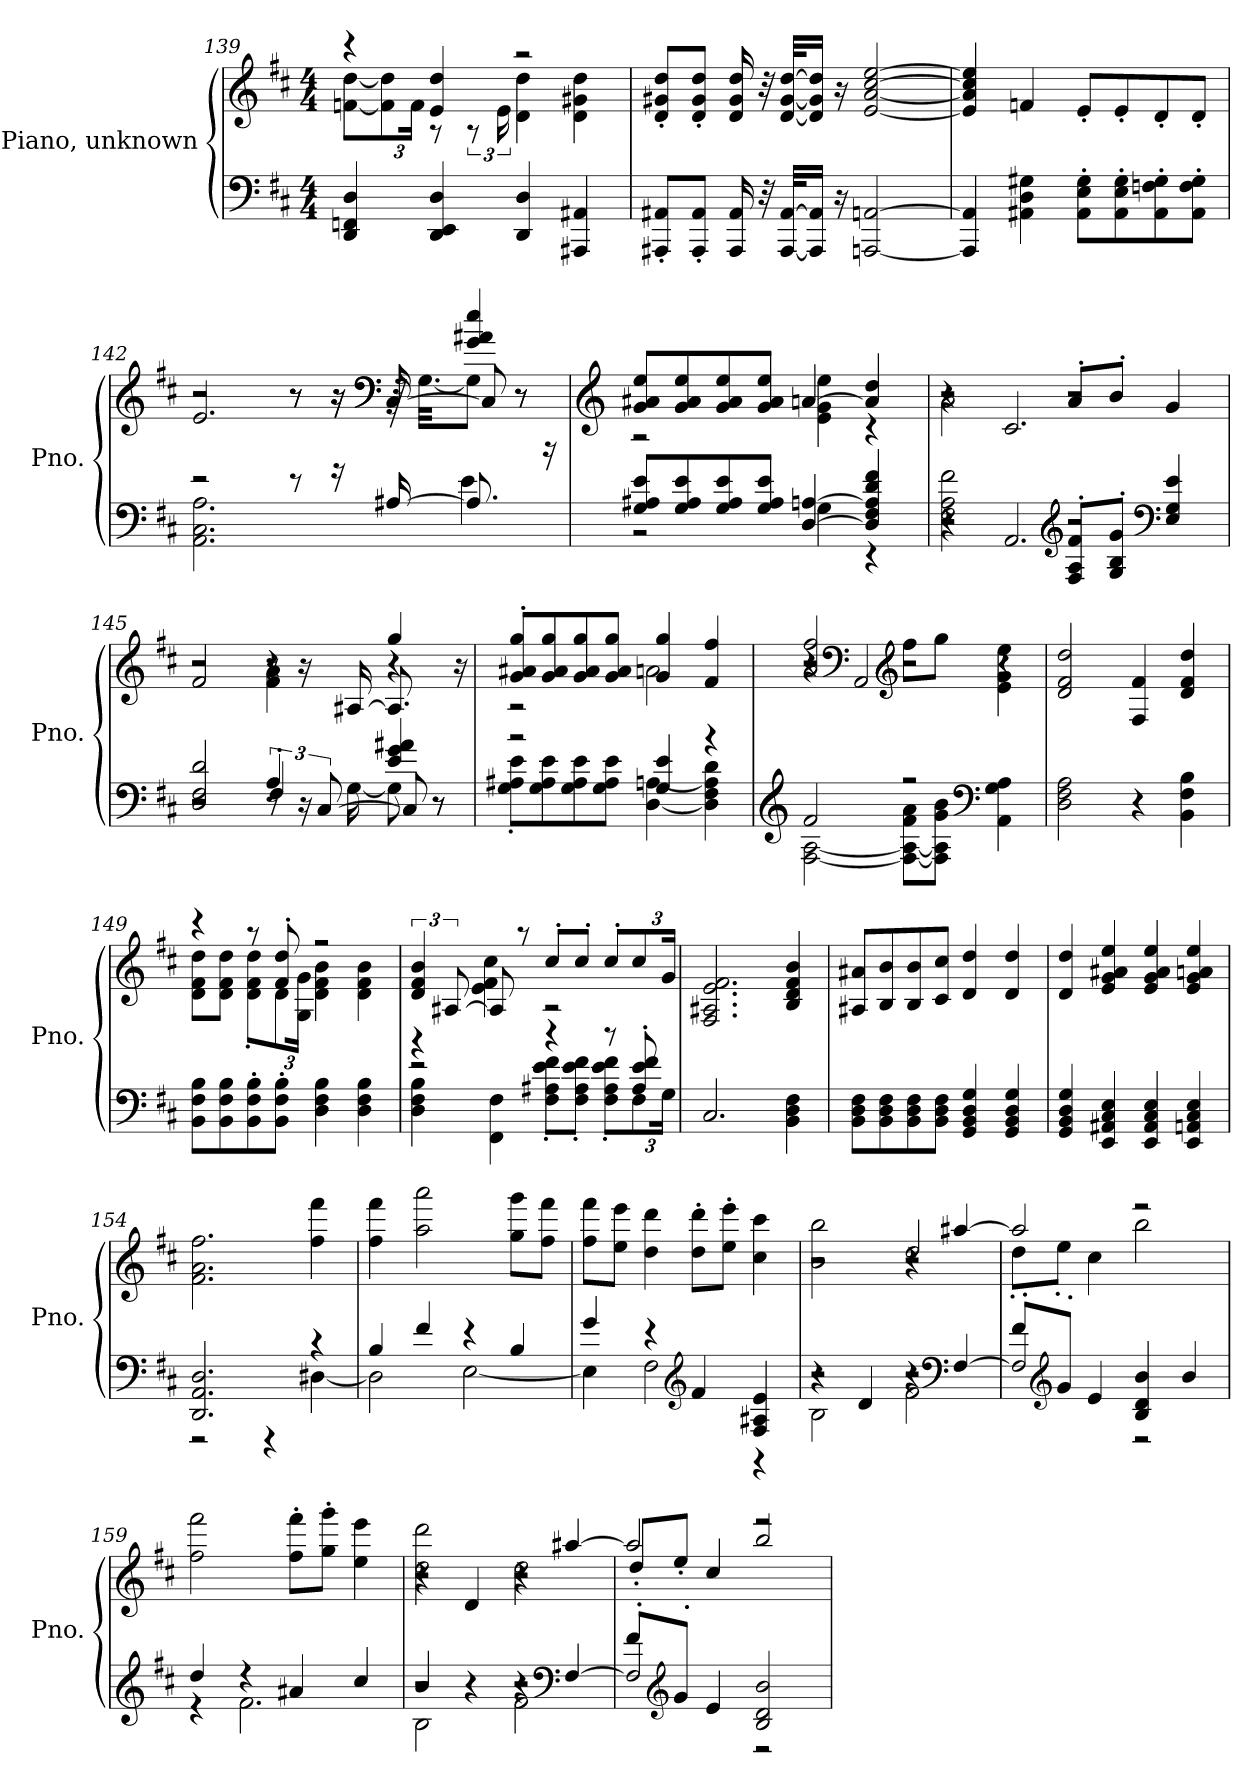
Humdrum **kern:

**kern	**kern
*part1	*part1
*staff2	*staff1
*I"Piano, unknown	*
*I'Pno.	*
*clefF4	*clefG2
*k[f#c#]	*k[f#c#]
*M4/4	*M4/4
=139	=139
*	*^
4DD/ 4FFn/ 4D/	4r	[8fn\ [8dd\L
*	*	*Xbrackettup
.	.	12f\] 12dd\]
.	.	24f\Jk
4DD/ 4EE/ 4D/	4e/ 4dd/	8r
*	*	*brackettup
.	.	12r
.	.	24e\
4DD/ 4D/	2r	4d\ 4dd\
4AAA#X/ 4AA#X/	.	4d\ 4g#X\ 4dd\
*	*v	*v
=140	=140
8AAA#X/' 8AA#X/'L	8d/' 8g#X/' 8dd/'L
8AAA#/' 8AA#/'J	8d/' 8g#/' 8dd/'J
16AAA#/ 16AA#/	16d/ 16g#/ 16dd/
32r	32r
[32AAA#/ [32AA#/KLL	[32d/ [32g#/ [32dd/KLL
16AAA#/] 16AA#/]JJ	16d/] 16g#/] 16dd/]JJ
16r	16r
[2AAAn/ [2AAn/	[2e/ [2a/ [2cc#/ [2ee/
!!LO:PB:g=z
=141	=141
4AAA/] 4AA/]	4e/] 4a/] 4cc#/] 4ee/]
4AA#X\ 4D\ 4G#X\	4fn/
8AA#\' 8E\' 8G#\'L	8e'/L
8AA#\' 8E\' 8G#\'	8e'/
8AA#\' 8Fn\' 8G#\'	8d'/
8AA#\' 8F\' 8G#\'J	8d'/J
=142	=142
*^	*^
*	*	*	*^
2r	2.AA\ 2.C#\ 2.A\	2.e/	2r	2r
8r	.	.	8r	8r
16r	.	.	16r	16r
*	*	*clefF4	*	*
[16A#X/	.	.	64r	[16C#/
.	.	.	[32.G\KKL	.
8.A#/]	4e\	4g/ 4a#X/ 4ee/	8G\J]	8C#/]
.	.	.	8r	8r
16r	.	.	.	.
*	*	*v	*v	*v
=143	=143	=143
*	*	*clefG2
*	*	*^
8G/ 8A#X/ 8e/L	2r	8g/ 8a#X/ 8ee/L	2r
8G/ 8A#/ 8e/	.	8g/ 8a#/ 8ee/	.
8G/ 8A#/ 8e/	.	8g/ 8a#/ 8ee/	.
8G/ 8A#/ 8e/J	.	8g/ 8a#/ 8ee/J	.
[4D/ [4An/	4G\	[4an/	4e\ 4g\ 4ee\
4D/] 4F#/ 4A/] 4d/ 4f#/	4r	4a/] 4dd/	4r
!!LO:LB:g=z
=144	=144	=144	=144
*	*^	*	*^
2r	2F#\ 2A\ 2f#\	4r	2r	2a\	4r
.	.	2.AA/	.	.	2.c#/
*clefG2	*	*	*	*	*
8F#/' 8A/' 8f#/'L	2r	.	8a'/L	2r	.
8G/' 8B/' 8g/'J	.	.	8b'/J	.	.
*clefF4	*	*	*	*	*
4E/ 4G/ 4e/	.	.	4g/	.	.
=145	=145	=145	=145	=145	=145
2r	2r	2D/ 2F#/ 2d/	2f#/	2r	2r
4A'/	8r	6F#/	4r	4f#\ 4a\	8r
.	16r	.	.	.	16r
.	.	[12C#/	.	.	.
.	[16G\	.	.	.	[16A#X/
4e/ 4g/ 4a#X/	8G\]	8C#/]	4gg/	4r	8.A#/]
.	8r	8r	.	.	.
.	.	.	.	.	16r
*	*v	*v	*	*	*
*	*	*	*v	*v
=146	=146	=146	=146
2r	8G\' 8A#X\' 8e\'L	8g/' 8a#X/' 8gg/'L	2r
.	8G\ 8A#\ 8e\	8g/ 8a#/ 8gg/	.
.	8G\ 8A#\ 8e\	8g/ 8a#/ 8gg/	.
.	8G\ 8A#\ 8e\J	8g/ 8a#/ 8gg/J	.
4G/ 4e/	[4D\ [4An\	4g/ 4gg/	2an\
4r	4D\] 4F#\ 4A\] 4d\	4f#/ 4ff#/	.
*	*	*v	*v
!!LO:LB:g=z
=147	=147	=147
*clefG2	*	*
*	*	*^
*	*	*	*^
2f#/	[2F#\ [2A\	2a/ 2ff#/	2r	4r
*	*	*clefF4	*	*
.	.	.	.	2AA/
*	*	*clefG2	*	*
2r	8F#\_ 8A\_ 8f#\ 8a\L	2r	8ff#\L	.
.	8F#\] 8A\] 8g\ 8b\J	.	8gg\J	.
*clefF4	*	*	*	*
.	4AA\ 4G\ 4A\	.	4e\ 4g\ 4ee\	4r
*v	*v	*	*	*
*	*v	*v	*v
=148	=148
2D\ 2F#\ 2A\	2d/ 2f#/ 2dd/
4r	4F#/ 4f#/
4BB\ 4F#\ 4B\	4d/ 4f#/ 4dd/
=149	=149
*	*^
8BB\ 8F#\ 8B\L	4r	8d\ 8f#\ 8dd\L
8BB\ 8F#\ 8B\	.	8d\ 8f#\ 8dd\J
8BB\' 8F#\' 8B\'	8r	8d\' 8f#\' 8dd\'L
*	*	*Xbrackettup
8BB\' 8F#\' 8B\'J	8f#/' 8dd/'	12d\
.	.	24G\ 24g\Jk
4D\ 4F#\ 4B\	2r	4d\ 4f#\ 4b\
4D\ 4F#\ 4B\	.	4d\ 4f#\ 4b\
=150	=150	=150
*^	*	*
*	*	*brackettup	*
2r	4D\ 4F#\ 4B\	6d/ 6f#/ 6b/	4r
.	.	[12A#X/	.
.	4FF#\ 4F#\	8A#/]	4e\ 4f#\ 4cc#\
.	.	8r	.
4r	8F#\' 8A#X\' 8e\' 8f#\'L	8cc#'/L	2r
.	8F#\' 8A#\' 8e\' 8f#\'J	8cc#'/J	.
8r	8F#\' 8A#\' 8e\' 8f#\'L	8cc#'/L	.
*	*Xbrackettup	*Xbrackettup	*
8A#/' 8e/' 8f#/'	12F#\	12cc#/	.
.	24G\Jk	24g/Jk	.
*v	*v	*	*
*	*v	*v
!!LO:LB:g=z
=151	=151
2.C#/	2.F#/ 2.A#X/ 2.e/ 2.f#/
4BB\ 4D\ 4F#\	4B/ 4d/ 4f#/ 4b/
=152	=152
8BB\ 8D\ 8F#\L	8A#X/ 8a#X/L
8BB\ 8D\ 8F#\	8B/ 8b/
8BB\ 8D\ 8F#\	8B/ 8b/
8BB\ 8D\ 8F#\J	8c#/ 8cc#/J
4GG/ 4BB/ 4D/ 4G/	4d/ 4dd/
4GG/ 4BB/ 4D/ 4G/	4d/ 4dd/
=153	=153
4GG/ 4BB/ 4D/ 4G/	4d/ 4dd/
4EE/ 4AA#X/ 4C#/ 4E/	4e/ 4g/ 4a#X/ 4ee/
4EE/ 4AA#/ 4C#/ 4E/	4e/ 4g/ 4a#/ 4ee/
4EE/ 4AAn/ 4C#/ 4E/	4e/ 4g/ 4an/ 4ee/
=154	=154
*^	*
2.DD/ 2.AA/ 2.D/	2r	2.f#\ 2.a\ 2.ff#\
.	4r	.
4r	[4D#X\	4ff#\ 4fff#\
=155	=155	=155
4B/	2D#\]	4ff#\ 4fff#\
4f#/	.	2aa\ 2aaa\
4r	[2E\	.
4B/	.	8gg\ 8ggg\L
.	.	8ff#\ 8fff#\J
=156	=156	=156
4g/	4E\]	8ff#\ 8fff#\L
.	.	8ee\ 8eee\J
4r	2F#\	4dd\ 4ddd\
*clefG2	*	*
4f#/	.	8dd\' 8ddd\'L
.	.	8ee\' 8eee\'J
4F#/ 4A#X/ 4e/	4r	4cc#\ 4ccc#\
!!LO:LB:g=z
=157	=157	=157
*	*^	*^
*	*	*	*	*^
4r	2B\	2r	2r	2b\ 2bb\	2r
4d/	.	.	.	.	.
2r	2f#\	4r	4r	2r	2dd/
*clefF4	*	*	*	*	*
.	.	[4F#/	[4aa#X/	.	.
*	*v	*v	*	*	*
*	*	*	*v	*v
=158	=158	=158	=158
8f#'/L	2F#/]	2aa#/]	8dd'\L
*clefG2	*	*	*
8g'/J	.	.	8ee'\J
4e/	.	.	4cc#\
4B/ 4d/ 4b/	2r	2r	2bb\
4b/	.	.	.
*	*	*v	*v
=159	=159	=159
4dd/	4r	2ff#\ 2fff#\
4r	2.f#\	.
4a#X/	.	8ff#\' 8fff#\'L
.	.	8gg\' 8ggg\'J
4cc#/	.	4ee\ 4eee\
=160	=160	=160
*	*^	*^
*	*	*	*	*^
4b/	2B\	2r	2r	2dd\ 2ddd\	4r
4r	.	.	.	.	4d/
2r	2f#\	4r	4r	2dd\	2r
*clefF4	*	*	*	*	*
.	.	[4F#/	[4aa#X/	.	.
*	*v	*v	*	*	*
*	*	*	*v	*v
=161	=161	=161	=161
8f#'/L	2F#/]	2aa#/]	8dd'/L
*clefG2	*	*	*
8g'/J	.	.	8ee'/J
4e/	.	.	4cc#/
2B/ 2d/ 2b/	2r	2r	2bb/
*v	*v	*	*
*	*v	*v
=	=
*-	*-
